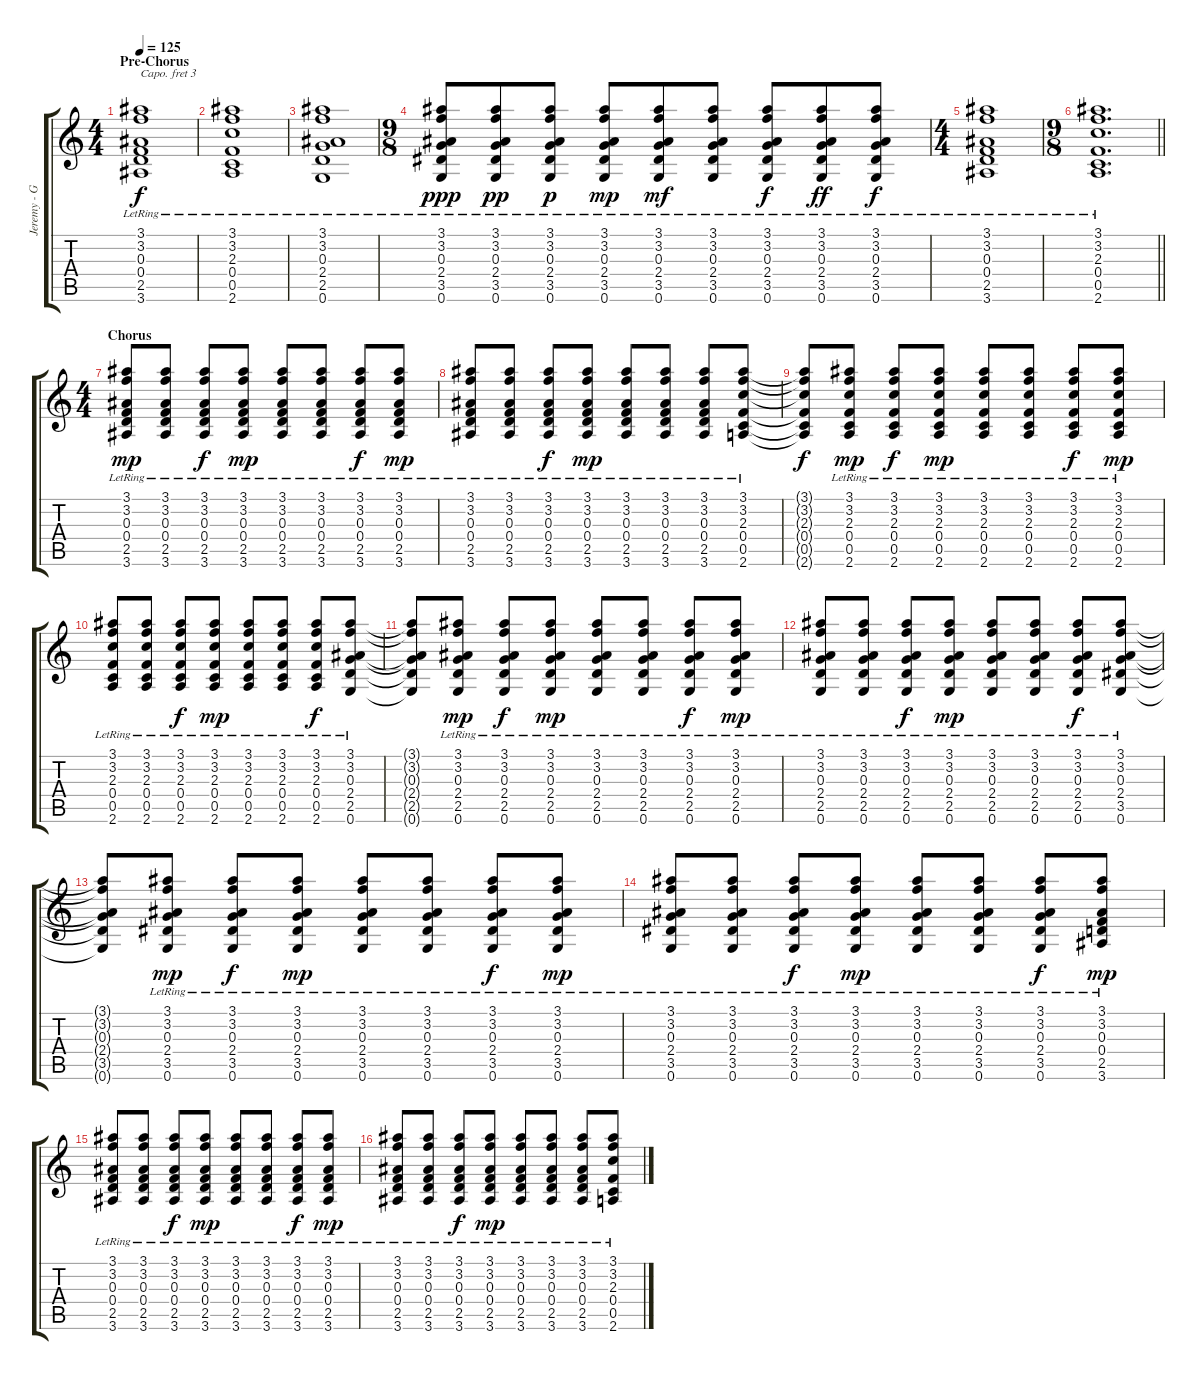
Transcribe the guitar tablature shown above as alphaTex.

\track ("Jeremy - Guitar" "Jeremy - G") {instrument acousticguitarsteel}
\staff {score tabs}
\capo 3
\tuning (E4 B3 G3 D3 A2 E2) {hide}
\ts (4 4)
\section ("" "Pre-Chorus")
\tempo 125
\clef g2
\ks c
(3.1{lr} 3.2{lr} 0.3{lr} 0.4{lr} 2.5{lr} 3.6{lr}).1{dy f} |
(3.1{lr} 3.2{lr} 2.3{lr} 0.4{lr} 0.5{lr} 2.6{lr}).1 |
(3.1{lr} 3.2{lr} 0.3{lr} 2.4{lr} 2.5{lr} 0.6{lr}).1 |
\ts (9 8)
(3.1{lr} 3.2{lr} 0.3{lr} 2.4{lr} 3.5{lr} 0.6{lr}).8{dy ppp} (3.1{lr} 3.2{lr} 0.3{lr} 2.4{lr} 3.5{lr} 0.6{lr}).8{dy pp} (3.1{lr} 3.2{lr} 0.3{lr} 2.4{lr} 3.5{lr} 0.6{lr}).8{dy p} (3.1{lr} 3.2{lr} 0.3{lr} 2.4{lr} 3.5{lr} 0.6{lr}).8{dy mp} (3.1{lr} 3.2{lr} 0.3{lr} 2.4{lr} 3.5{lr} 0.6{lr}).8{dy mf} (3.1{lr} 3.2{lr} 0.3{lr} 2.4{lr} 3.5{lr} 0.6{lr}).8 (3.1{lr} 3.2{lr} 0.3{lr} 2.4{lr} 3.5{lr} 0.6{lr}).8{dy f} (3.1{lr} 3.2{lr} 0.3{lr} 2.4{lr} 3.5{lr} 0.6{lr}).8{dy ff} (3.1{lr} 3.2{lr} 0.3{lr} 2.4{lr} 3.5{lr} 0.6{lr}).8{dy f} |
\ts (4 4)
(3.1{lr} 3.2{lr} 0.3{lr} 0.4{lr} 2.5{lr} 3.6{lr}).1 |
\ts (9 8)
\barLineRight lightlight
(3.1{lr} 3.2{lr} 2.3{lr} 0.4{lr} 0.5{lr} 2.6{lr}).1{d} |
\ts (4 4)
\section ("" "Chorus")
(3.1{lr} 3.2{lr} 0.3{lr} 0.4{lr} 2.5{lr} 3.6{lr}).8{dy mp} (3.1{lr} 3.2{lr} 0.3{lr} 0.4{lr} 2.5{lr} 3.6{lr}).8 (3.1{lr} 3.2{lr} 0.3{lr} 0.4{lr} 2.5{lr} 3.6{lr}).8{dy f} (3.1{lr} 3.2{lr} 0.3{lr} 0.4{lr} 2.5{lr} 3.6{lr}).8{dy mp} (3.1{lr} 3.2{lr} 0.3{lr} 0.4{lr} 2.5{lr} 3.6{lr}).8 (3.1{lr} 3.2{lr} 0.3{lr} 0.4{lr} 2.5{lr} 3.6{lr}).8 (3.1{lr} 3.2{lr} 0.3{lr} 0.4{lr} 2.5{lr} 3.6{lr}).8{dy f} (3.1{lr} 3.2{lr} 0.3{lr} 0.4{lr} 2.5{lr} 3.6{lr}).8{dy mp} |
(3.1{lr} 3.2{lr} 0.3{lr} 0.4{lr} 2.5{lr} 3.6{lr}).8 (3.1{lr} 3.2{lr} 0.3{lr} 0.4{lr} 2.5{lr} 3.6{lr}).8 (3.1{lr} 3.2{lr} 0.3{lr} 0.4{lr} 2.5{lr} 3.6{lr}).8{dy f} (3.1{lr} 3.2{lr} 0.3{lr} 0.4{lr} 2.5{lr} 3.6{lr}).8{dy mp} (3.1{lr} 3.2{lr} 0.3{lr} 0.4{lr} 2.5{lr} 3.6{lr}).8 (3.1{lr} 3.2{lr} 0.3{lr} 0.4{lr} 2.5{lr} 3.6{lr}).8 (3.1{lr} 3.2{lr} 0.3{lr} 0.4{lr} 2.5{lr} 3.6{lr}).8 (3.1{lr} 3.2{lr} 2.3{lr} 0.4{lr} 0.5{lr} 2.6{lr}).8 |
(3.1{t} 3.2{t} 2.3{t} 0.4{t} 0.5{t} 2.6{t}).8{dy f} (3.1{lr} 3.2{lr} 2.3{lr} 0.4{lr} 0.5{lr} 2.6{lr}).8{dy mp} (3.1{lr} 3.2{lr} 2.3{lr} 0.4{lr} 0.5{lr} 2.6{lr}).8{dy f} (3.1{lr} 3.2{lr} 2.3{lr} 0.4{lr} 0.5{lr} 2.6{lr}).8{dy mp} (3.1{lr} 3.2{lr} 2.3{lr} 0.4{lr} 0.5{lr} 2.6{lr}).8 (3.1{lr} 3.2{lr} 2.3{lr} 0.4{lr} 0.5{lr} 2.6{lr}).8 (3.1{lr} 3.2{lr} 2.3{lr} 0.4{lr} 0.5{lr} 2.6{lr}).8{dy f} (3.1{lr} 3.2{lr} 2.3{lr} 0.4{lr} 0.5{lr} 2.6{lr}).8{dy mp} |
(3.1{lr} 3.2{lr} 2.3{lr} 0.4{lr} 0.5{lr} 2.6{lr}).8 (3.1{lr} 3.2{lr} 2.3{lr} 0.4{lr} 0.5{lr} 2.6{lr}).8 (3.1{lr} 3.2{lr} 2.3{lr} 0.4{lr} 0.5{lr} 2.6{lr}).8{dy f} (3.1{lr} 3.2{lr} 2.3{lr} 0.4{lr} 0.5{lr} 2.6{lr}).8{dy mp} (3.1{lr} 3.2{lr} 2.3{lr} 0.4{lr} 0.5{lr} 2.6{lr}).8 (3.1{lr} 3.2{lr} 2.3{lr} 0.4{lr} 0.5{lr} 2.6{lr}).8 (3.1{lr} 3.2{lr} 2.3{lr} 0.4{lr} 0.5{lr} 2.6{lr}).8{dy f} (3.1{lr} 3.2{lr} 0.3{lr} 2.4{lr} 2.5{lr} 0.6{lr}).8 |
(3.1{t} 3.2{t} 0.3{t} 2.4{t} 2.5{t} 0.6{t}).8 (3.1{lr} 3.2{lr} 0.3{lr} 2.4{lr} 2.5{lr} 0.6{lr}).8{dy mp} (3.1{lr} 3.2{lr} 0.3{lr} 2.4{lr} 2.5{lr} 0.6{lr}).8{dy f} (3.1{lr} 3.2{lr} 0.3{lr} 2.4{lr} 2.5{lr} 0.6{lr}).8{dy mp} (3.1{lr} 3.2{lr} 0.3{lr} 2.4{lr} 2.5{lr} 0.6{lr}).8 (3.1{lr} 3.2{lr} 0.3{lr} 2.4{lr} 2.5{lr} 0.6{lr}).8 (3.1{lr} 3.2{lr} 0.3{lr} 2.4{lr} 2.5{lr} 0.6{lr}).8{dy f} (3.1{lr} 3.2{lr} 0.3{lr} 2.4{lr} 2.5{lr} 0.6{lr}).8{dy mp} |
(3.1{lr} 3.2{lr} 0.3{lr} 2.4{lr} 2.5{lr} 0.6{lr}).8 (3.1{lr} 3.2{lr} 0.3{lr} 2.4{lr} 2.5{lr} 0.6{lr}).8 (3.1{lr} 3.2{lr} 0.3{lr} 2.4{lr} 2.5{lr} 0.6{lr}).8{dy f} (3.1{lr} 3.2{lr} 0.3{lr} 2.4{lr} 2.5{lr} 0.6{lr}).8{dy mp} (3.1{lr} 3.2{lr} 0.3{lr} 2.4{lr} 2.5{lr} 0.6{lr}).8 (3.1{lr} 3.2{lr} 0.3{lr} 2.4{lr} 2.5{lr} 0.6{lr}).8 (3.1{lr} 3.2{lr} 0.3{lr} 2.4{lr} 2.5{lr} 0.6{lr}).8{dy f} (3.1{lr} 3.2{lr} 0.3{lr} 2.4{lr} 3.5{lr} 0.6{lr}).8 |
(3.1{t} 3.2{t} 0.3{t} 2.4{t} 3.5{t} 0.6{t}).8 (3.1{lr} 3.2{lr} 0.3{lr} 2.4{lr} 3.5{lr} 0.6{lr}).8{dy mp} (3.1{lr} 3.2{lr} 0.3{lr} 2.4{lr} 3.5{lr} 0.6{lr}).8{dy f} (3.1{lr} 3.2{lr} 0.3{lr} 2.4{lr} 3.5{lr} 0.6{lr}).8{dy mp} (3.1{lr} 3.2{lr} 0.3{lr} 2.4{lr} 3.5{lr} 0.6{lr}).8 (3.1{lr} 3.2{lr} 0.3{lr} 2.4{lr} 3.5{lr} 0.6{lr}).8 (3.1{lr} 3.2{lr} 0.3{lr} 2.4{lr} 3.5{lr} 0.6{lr}).8{dy f} (3.1{lr} 3.2{lr} 0.3{lr} 2.4{lr} 3.5{lr} 0.6{lr}).8{dy mp} |
(3.1{lr} 3.2{lr} 0.3{lr} 2.4{lr} 3.5{lr} 0.6{lr}).8 (3.1{lr} 3.2{lr} 0.3{lr} 2.4{lr} 3.5{lr} 0.6{lr}).8 (3.1{lr} 3.2{lr} 0.3{lr} 2.4{lr} 3.5{lr} 0.6{lr}).8{dy f} (3.1{lr} 3.2{lr} 0.3{lr} 2.4{lr} 3.5{lr} 0.6{lr}).8{dy mp} (3.1{lr} 3.2{lr} 0.3{lr} 2.4{lr} 3.5{lr} 0.6{lr}).8 (3.1{lr} 3.2{lr} 0.3{lr} 2.4{lr} 3.5{lr} 0.6{lr}).8 (3.1{lr} 3.2{lr} 0.3{lr} 2.4{lr} 3.5{lr} 0.6{lr}).8{dy f} (3.1{lr} 3.2{lr} 0.3{lr} 0.4{lr} 2.5{lr} 3.6{lr}).8{dy mp} |
(3.1{lr} 3.2{lr} 0.3{lr} 0.4{lr} 2.5{lr} 3.6{lr}).8 (3.1{lr} 3.2{lr} 0.3{lr} 0.4{lr} 2.5{lr} 3.6{lr}).8 (3.1{lr} 3.2{lr} 0.3{lr} 0.4{lr} 2.5{lr} 3.6{lr}).8{dy f} (3.1{lr} 3.2{lr} 0.3{lr} 0.4{lr} 2.5{lr} 3.6{lr}).8{dy mp} (3.1{lr} 3.2{lr} 0.3{lr} 0.4{lr} 2.5{lr} 3.6{lr}).8 (3.1{lr} 3.2{lr} 0.3{lr} 0.4{lr} 2.5{lr} 3.6{lr}).8 (3.1{lr} 3.2{lr} 0.3{lr} 0.4{lr} 2.5{lr} 3.6{lr}).8{dy f} (3.1{lr} 3.2{lr} 0.3{lr} 0.4{lr} 2.5{lr} 3.6{lr}).8{dy mp} |
(3.1{lr} 3.2{lr} 0.3{lr} 0.4{lr} 2.5{lr} 3.6{lr}).8 (3.1{lr} 3.2{lr} 0.3{lr} 0.4{lr} 2.5{lr} 3.6{lr}).8 (3.1{lr} 3.2{lr} 0.3{lr} 0.4{lr} 2.5{lr} 3.6{lr}).8{dy f} (3.1{lr} 3.2{lr} 0.3{lr} 0.4{lr} 2.5{lr} 3.6{lr}).8{dy mp} (3.1{lr} 3.2{lr} 0.3{lr} 0.4{lr} 2.5{lr} 3.6{lr}).8 (3.1{lr} 3.2{lr} 0.3{lr} 0.4{lr} 2.5{lr} 3.6{lr}).8 (3.1{lr} 3.2{lr} 0.3{lr} 0.4{lr} 2.5{lr} 3.6{lr}).8 (3.1{lr} 3.2{lr} 2.3{lr} 0.4{lr} 0.5{lr} 2.6{lr}).8
